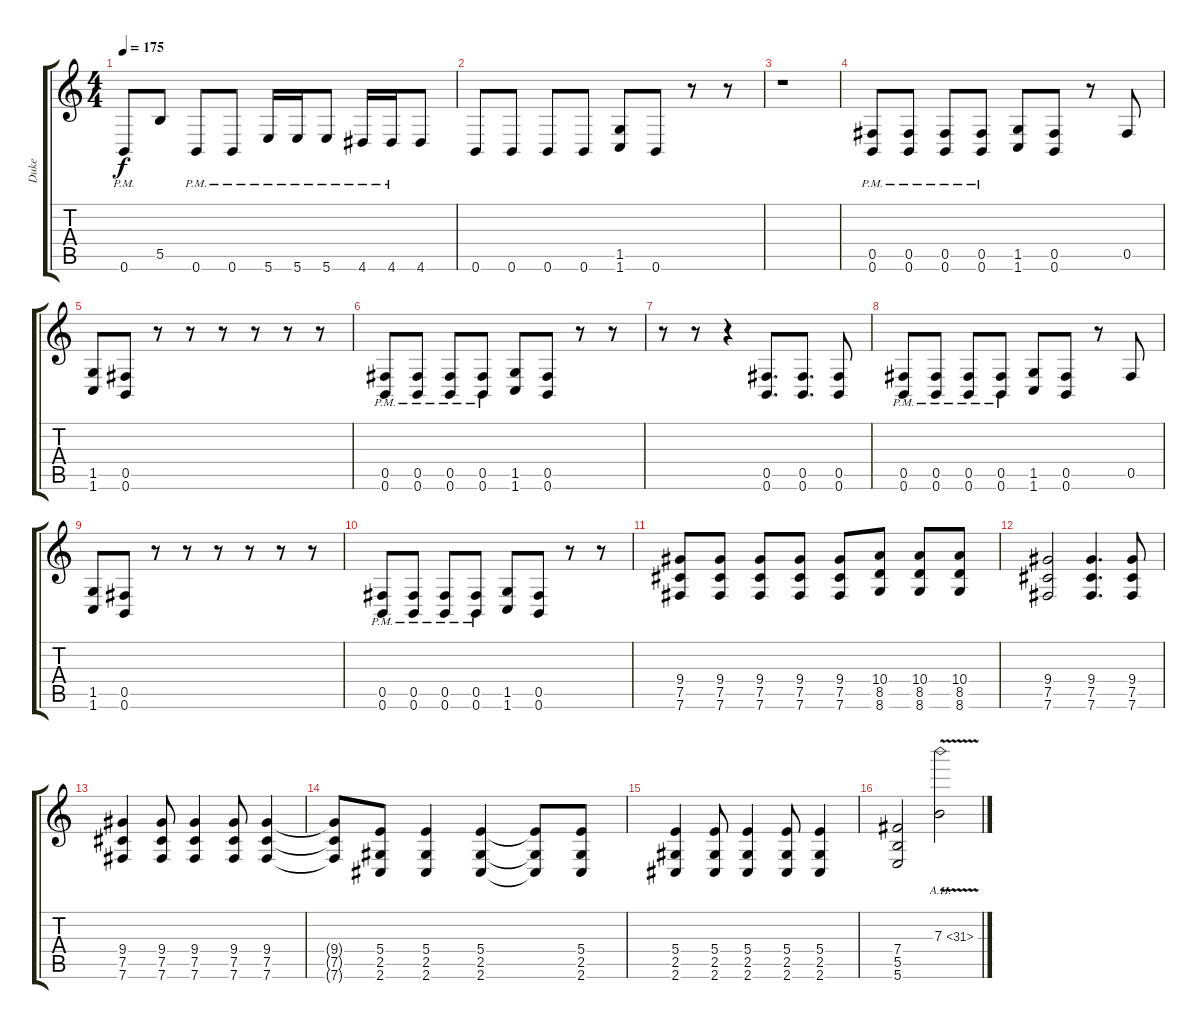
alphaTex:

\track ("Duke" "Duke") {instrument overdrivenguitar}
\staff {score tabs}
\tuning (Db4 Ab3 E3 B2 Gb2 B1) {hide}
\ts (4 4)
\tempo 175
\clef g2
\ks c
0.6{pm}.8{dy f} 5.5.8 0.6{pm}.8 0.6{pm}.8 5.6{pm}.16 5.6{pm}.16 5.6{pm}.8 4.6{pm}.16 4.6{pm}.16 4.6.8 |
0.6.8 0.6.8 0.6.8 0.6.8 (1.5 1.6).8 0.6.8 r.8 r.8 |
r.1 |
(0.5{pm} 0.6{pm}).8 (0.5{pm} 0.6{pm}).8 (0.5{pm} 0.6{pm}).8 (0.5{pm} 0.6{pm}).8 (1.5 1.6).8 (0.5 0.6).8 r.8 0.5.8 |
(1.5 1.6).8 (0.5 0.6).8 r.8 r.8 r.8 r.8 r.8 r.8 |
(0.5{pm} 0.6{pm}).8 (0.5{pm} 0.6{pm}).8 (0.5{pm} 0.6{pm}).8 (0.5{pm} 0.6{pm}).8 (1.5 1.6).8 (0.5 0.6).8 r.8 r.8 |
r.8 r.8 r.4 (0.5 0.6).8{d} (0.5 0.6).8{d} (0.5 0.6).8 |
(0.5{pm} 0.6{pm}).8 (0.5{pm} 0.6{pm}).8 (0.5{pm} 0.6{pm}).8 (0.5{pm} 0.6{pm}).8 (1.5 1.6).8 (0.5 0.6).8 r.8 0.5.8 |
(1.5 1.6).8 (0.5 0.6).8 r.8 r.8 r.8 r.8 r.8 r.8 |
(0.5{pm} 0.6{pm}).8 (0.5{pm} 0.6{pm}).8 (0.5{pm} 0.6{pm}).8 (0.5{pm} 0.6{pm}).8 (1.5 1.6).8 (0.5 0.6).8 r.8 r.8 |
(9.4 7.5 7.6).8 (9.4 7.5 7.6).8 (9.4 7.5 7.6).8 (9.4 7.5 7.6).8 (9.4 7.5 7.6).8 (10.4 8.5 8.6).8 (10.4 8.5 8.6).8 (10.4 8.5 8.6).8 |
(9.4 7.5 7.6).2 (9.4 7.5 7.6).4{d} (9.4 7.5 7.6).8 |
(9.4 7.5 7.6).4 (9.4 7.5 7.6).8 (9.4 7.5 7.6).4 (9.4 7.5 7.6).8 (9.4 7.5 7.6).4 |
(9.4{t} 7.5{t} 7.6{t}).8 (5.4 2.5 2.6).8 (5.4 2.5 2.6).4 (5.4 2.5 2.6).4 (5.4{t} 2.5{t} 2.6{t}).8 (5.4 2.5 2.6).8 |
(5.4 2.5 2.6).4 (5.4 2.5 2.6).8 (5.4 2.5 2.6).4 (5.4 2.5 2.6).8 (5.4 2.5 2.6).4 |
(7.4 5.5 5.6).2 7.3{ah 24 v}.2
